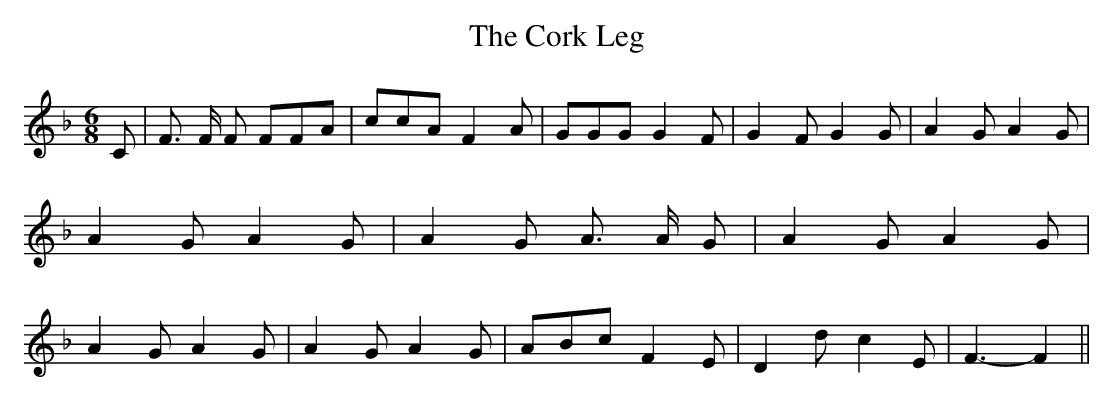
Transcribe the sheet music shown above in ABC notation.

X:1
T:The Cork Leg
M:6/8
L:1/8
K:F
 C| F3/2 F/2 F FFA| ccA F2 A| GGG G2 F| G2 F G2 G| A2 G A2 G| A2 G A2 G|\
 A2 G A3/2 A/2 G| A2 G A2 G| A2 G A2 G| A2 G A2 G| ABc F2 E| D2 d c2 E|\
 F3- F2||
